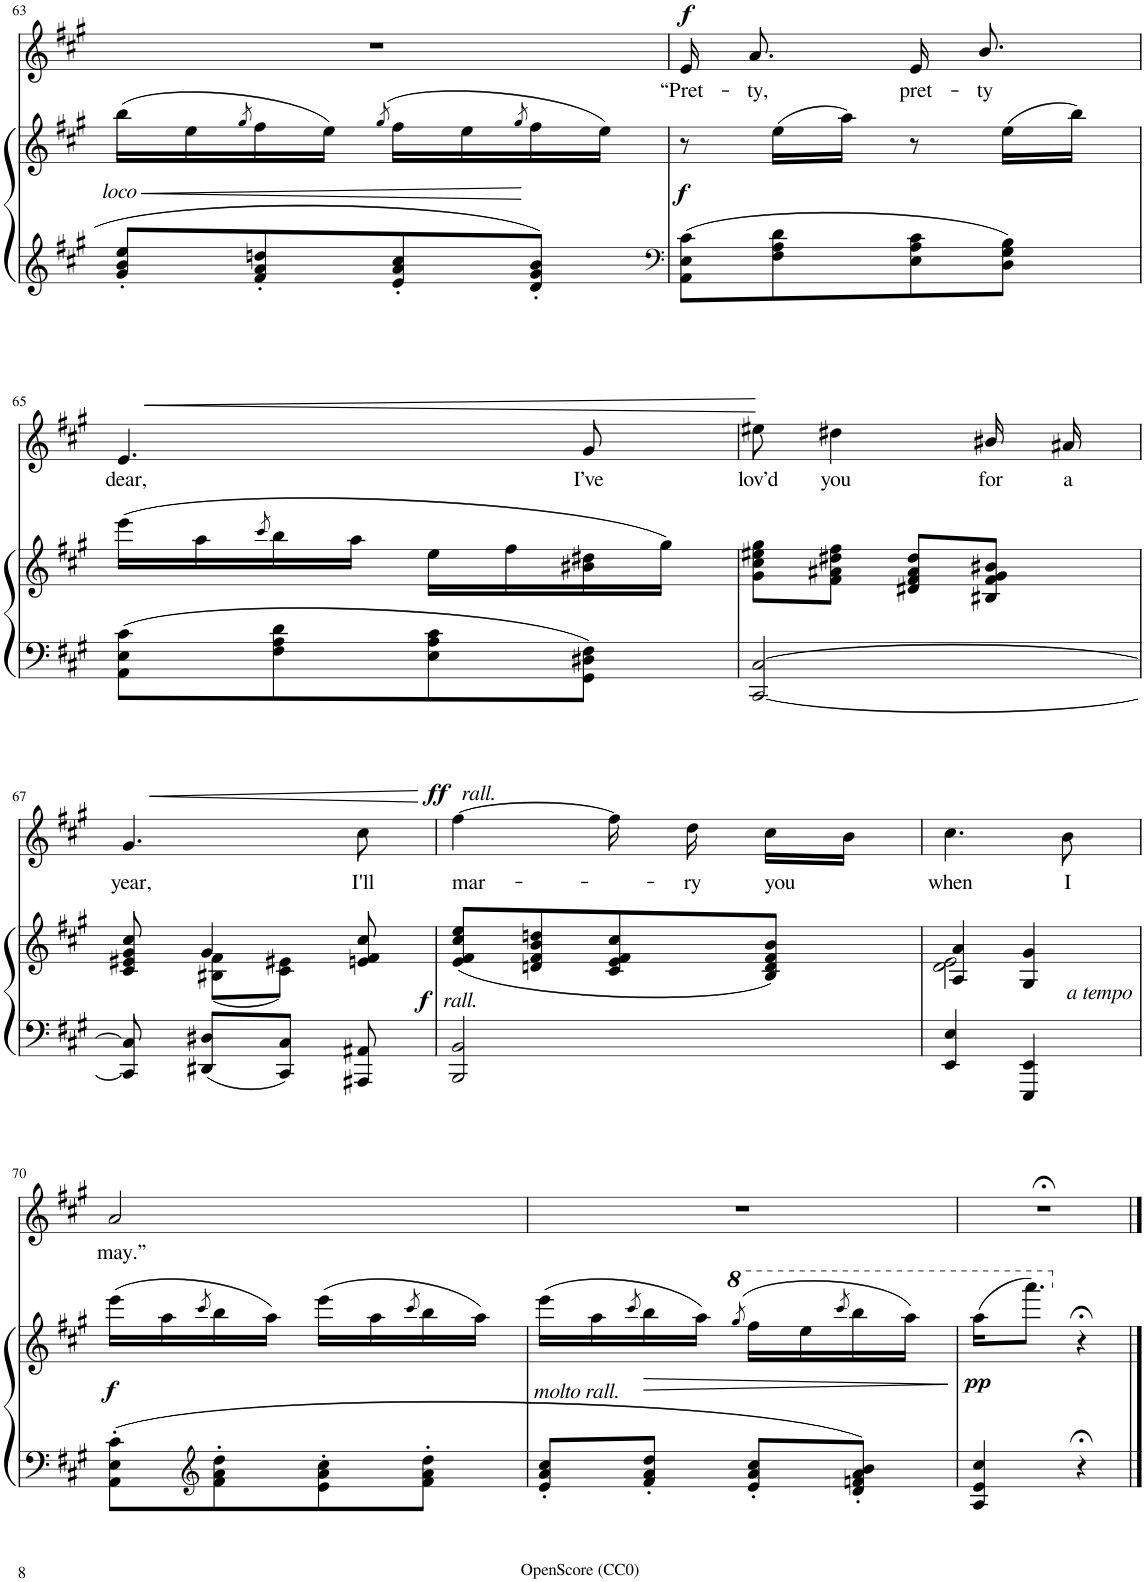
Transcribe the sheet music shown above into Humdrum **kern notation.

**kern	**kern	**dynam	**kern	**text	**dynam
*part2	*part2	*part2	*part1	*part1	*part1
*staff3	*staff2	*staff2/3	*staff1	*staff1	*staff1
*I"Piano	*	*	*I"Voice	*	*
*I'Pno	*	*	*	*	*
!!LO:PB:g=z
*clefG2	*clefG2	*	*clefG2	*	*
*k[f#c#g#]	*k[f#c#g#]	*	*k[f#c#g#]	*	*
*M2/4	*M2/4	*	*M2/4	*	*
=63	=63	=63	=63	=63	=63
!	!LO:TX:b:i:t=loco	!	!	!	!
!	!	!LO:HP:b	!	!	!
8g#/' 8b/' 8ee/'L	(16bb\LL	<	2r	.	.
.	16ee\	.	.	.	.
.	8qgg#/	.	.	.	.
8f#/' 8a/' 8ddn/'	16ff#\	.	.	.	.
.	16ee\JJ)	.	.	.	.
.	(>8qgg#/	.	.	.	.
8e/' 8a/' 8cc#/'	16ff#\LL	.	.	.	.
.	16ee\	.	.	.	.
.	8qgg#/	.	.	.	.
8d/' 8g#/' 8b/'J	16ff#\	.	.	.	.
.	16ee\JJ)	.	.	.	.
=64	=64	=64	=64	=64	=64
*clefF4	*	*	*	*	*
!	!	!LO:DY:b	!	!LO:LY:b	!LO:DY:a
8AA\ 8E\ 8c#\L	8r	f	16e/	“Pret-	f
!	!	!	!	!LO:LY:b	!
.	.	.	8.a/	ty,	.
8F#\ 8A\ 8d\	(16ee\LL	.	.	.	.
.	16aa\JJ)	.	.	.	.
!	!	!	!	!LO:LY:b	!
8E\ 8A\ 8c#\	8r	.	16e/	pret-	.
!	!	!	!	!LO:LY:b	!
.	.	.	8.b/	-ty	.
8D\ 8G#\ 8B\J	(16ee\LL	.	.	.	.
.	16bb\JJ)	.	.	.	.
!!LO:LB:g=z
=65	=65	=65	=65	=65	=65
!	!	!	!	!LO:LY:b	!LO:HP:b
8AA\ 8E\ 8c#\L	(16eee\LL	.	4.e/	dear,	<
.	16aa\	.	.	.	.
.	8qccc#/	.	.	.	.
8F#\ 8A\ 8d\	16bb\	.	.	.	.
.	16aa\JJ	.	.	.	.
8E\ 8A\ 8c#\	16ee\LL	.	.	.	.
.	16ff#\	.	.	.	.
!	!	!	!	!LO:LY:b	!
8GG#\ 8D#X\ 8F#\J	16b#X\ 16dd#X\	.	8g#/	I’ve	.
.	16gg#\JJ)	.	.	.	.
=66	=66	=66	=66	=66	=66
!	!	!	!	!LO:LY:b	!
[2CC#/ [2C#/	8g#\ 8cc#\ 8ee#X\ 8gg#\L	.	8ee#X\	lov’d	.
!	!	!	!	!LO:LY:b	!
.	8f#\ 8a#X\ 8dd#X\ 8ff#\J	.	4dd#X\	you	.
.	8d#X/ 8f#/ 8a#/ 8dd#/L	.	.	.	.
!	!	!	!	!LO:LY:b	!
.	8B#X/ 8f#/ 8g#/ 8b#X/J	.	16b#X/	for	.
!	!	!	!	!LO:LY:b	!
.	.	.	16a#X/	a	.
!!LO:LB:g=z
=67	=67	=67	=67	=67	=67
*	*^	*	*	*	*
!	!	!	!	!	!LO:LY:b	!
8CC#/] 8C#/]	8c#/ 8e#X/ 8g#/ 8cc#/	8ryy	.	4.g#/	year,	.
8DD#X/ 8D#X/L	4g#/	(8B#X\ 8f#\L	.	.	.	.
8CC#/ 8C#/J	.	8c#\ 8e#X\J)	.	.	.	.
!	!	!	!	!	!LO:LY:b	!
8AAA#X/ 8AA#X/	8en/ 8f#/ 8cc#/	8ryy	.	8cc#\	I'll	.
*	*v	*v	*	*	*	*
.	.	.	.	.	[
=68	=68	=68	=68	=68	=68
!	!	!LO:DY:b	!	!LO:LY:b	!
!	!	!LO:DY:n=1:b	!	!	!LO:DY:a
!	!	!	!	!	!LO:DY:n=1:a
2BBB/ 2BB/	(8e/ 8f#/ 8cc#/ 8ee/L	f other-dynamics	[4ff#\	mar-	ff other-dynamics
.	8dn/ 8f#/ 8b/ 8ddn/	.	.	.	.
.	8c#/ 8e/ 8f#/ 8cc#/	.	16ff#\]	.	.
!	!	!	!	!LO:LY:b	!
.	.	.	16dd\	-ry	.
!	!	!	!	!LO:LY:b	!
.	8B/ 8d/ 8f#/ 8b/J)	.	16cc#\LL	you	.
.	.	.	16b\JJ	.	.
=69	=69	=69	=69	=69	=69
*	*^	*	*	*	*
!	!	!	!	!	!LO:LY:b	!
4EE/ 4E/	4A/ 4a/	2d\ 2e\	.	4.cc#\	when	.
!	!LO:TX:b:i:t=a tempo	!	!	!	!	!
4EEE/ 4EE/	4G#/ 4g#/	.	.	.	.	.
!	!	!	!	!	!LO:LY:b	!
.	.	.	.	8b\	I	.
*	*v	*v	*	*	*	*
!!LO:LB:g=z
=70	=70	=70	=70	=70	=70
!	!	!LO:DY:b	!	!LO:LY:b	!
8AA\' 8E\' 8c#\'L	(16eee\LL	f	2a/	may.”	.
.	16aa\	.	.	.	.
*clefG2	*	*	*	*	*
.	8qccc#/	.	.	.	.
8f#\' 8a\' 8dd\'	16bb\	.	.	.	.
.	16aa\JJ)	.	.	.	.
8e\' 8a\' 8cc#\'	(16eee\LL	.	.	.	.
.	16aa\	.	.	.	.
.	8qccc#/	.	.	.	.
8f#\' 8a\' 8dd\'J	16bb\	.	.	.	.
.	16aa\JJ)	.	.	.	.
=71	=71	=71	=71	=71	=71
!	!LO:TX:b:i:t=molto rall.	!	!	!	!
8e/' 8a/' 8cc#/'L	(16eee\LL	.	2r	.	.
.	16aa\	.	.	.	.
.	8qccc#/	.	.	.	.
8f#/' 8a/' 8dd/'J	16bb\	.	.	.	.
.	16aa\JJ)	.	.	.	.
.	(>8qggg#/	.	.	.	.
8e/' 8a/' 8cc#/'L	16fff#\LL	.	.	.	.
.	16eee\	.	.	.	.
.	8qcccc#/	.	.	.	.
8d/' 8fn/' 8a/' 8b/'J	16bbb\	.	.	.	.
.	16aaa\JJ)	.	.	.	.
.	.	[	.	.	.
=72	=72	=72	=72	=72	=72
!	!	!LO:DY:b	!	!	!
4A/ 4e/ 4cc#/	(16aaa\KL	pp	2r;<	.	.
.	8.aaaa\J)	.	.	.	.
4r;<	4r;<	.	.	.	.
==	==	==	==	==	==
*-	*-	*-	*-	*-	*-
